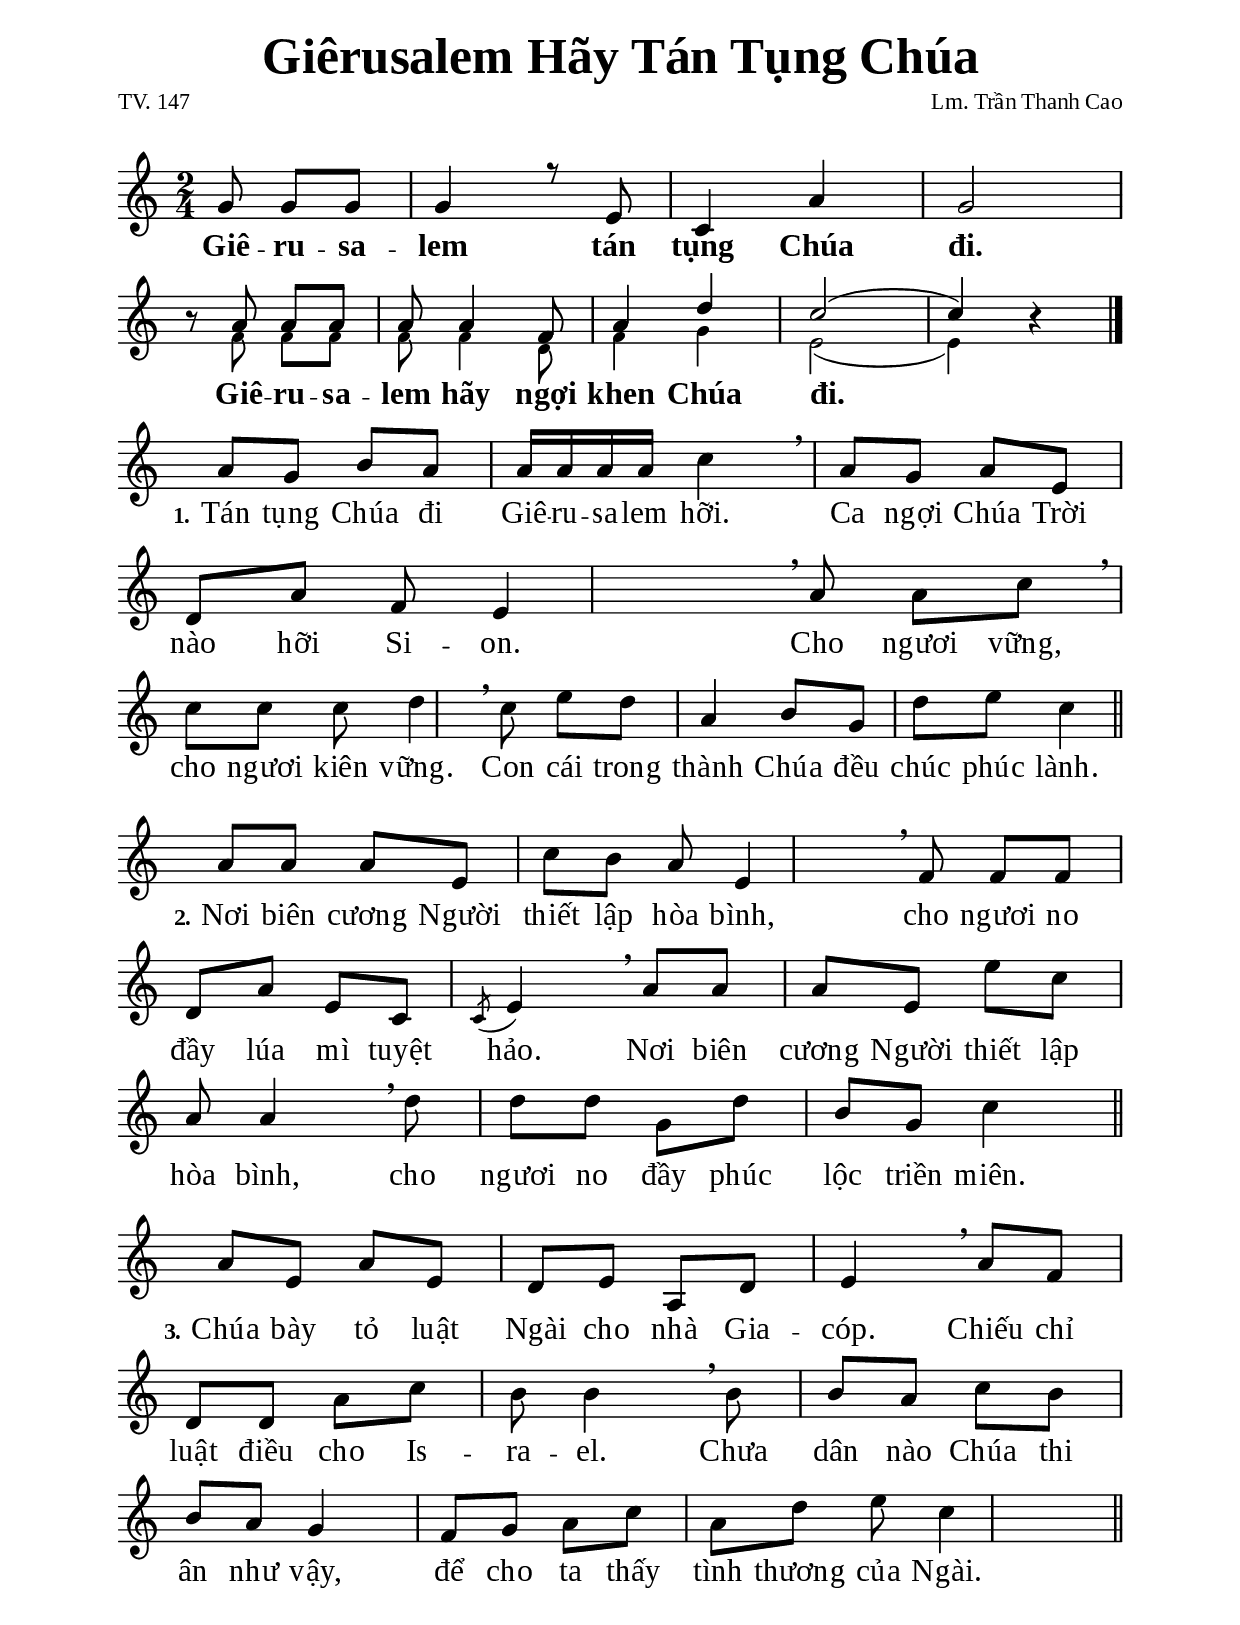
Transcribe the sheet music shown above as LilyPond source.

% Cài đặt chung
\version "2.20.0"
\include "english.ly"

\header {
  title = \markup { \fontsize #3 "Giêrusalem Hãy Tán Tụng Chúa" }
  poet = "TV. 147"
  composer = "Lm. Trần Thanh Cao"
  arranger = " "
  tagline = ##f
}

\paper {
  #(set-paper-size "a4")
  top-margin = 15\mm
  bottom-margin = 15\mm
  left-margin = 20\mm
  right-margin = 20\mm
  indent = #0
  #(define fonts
    (make-pango-font-tree
      "Liberation Serif"
      "Liberation Serif"
      "Liberation Serif"
      (/ 20 20)))
  page-count = #1
}

% Nhạc điệp khúc
nhacDiepKhucSop= \relative c'' {
  \partial 4. g8 g g |
  g4 r8 e |
  c4 a' |
  g2 | \break
  r8 a a a |
  a a4 f8 |
  a4 d |
  c2 ^( |
  c4) r \bar "|."
}

nhacDiepKhucBas = \relative c' {
  \skip 4.
  \skip 2
  \skip 2
  \skip 2
  r8 f f f |
  f f4 d8 |
  f4 g |
  e2 ( |
  e4) r
}

% Nhạc phiên khúc
nhacPhienKhucMot = \relative c'' {
  a8 g b a a16 a a a c4 \breathe
  a8 g a e d a' f e4 \breathe
  a8 a c \breathe
  c c c d4 \breathe
  c8 e d a4 b8 g d' e c4 \bar "||"
}

nhacPhienKhucHai = \relative c'' {
  a8 a a e c' b a e4 \breathe
  f8 f f d a' e c \acciaccatura c8 e4 \breathe
  a8 a a e e' c a a4 \breathe
  d8 d d g, d' b g c4 \bar "||"
}

nhacPhienKhucBa = \relative c'' {
  a8 e a e d e a, d e4 \breathe
  a8 f d d a' c b b4 \breathe
  b8 b a c b b a g4 f8 g a c a d e c4 \bar "||"
}

% Lời điệp khúc
loiDiepKhuc = \lyricmode {
  Giê -- ru -- sa -- lem tán tụng Chúa đi.
  Giê -- ru -- sa -- lem hãy ngợi khen Chúa đi.
}

% Lời phiên khúc
loiPhienKhucMot = \lyricmode {
  \set stanza = #"1."
  Tán tụng Chúa đi Giê -- ru -- sa -- lem hỡi.
  Ca ngợi Chúa Trời nào hỡi Si -- on.
  Cho ngươi vững, cho ngươi kiên vững.
  Con cái trong thành Chúa đều chúc phúc lành.
}

loiPhienKhucHai = \lyricmode {
  \set stanza = #"2."
  Nơi biên cương Người thiết lập hòa bình,
  cho ngươi no đầy lúa mì tuyệt hảo.
  Nơi biên cương Người thiết lập hòa bình,
  cho ngươi no đầy phúc lộc triền miên.
}

loiPhienKhucBa = \lyricmode {
  \set stanza = #"3."
  Chúa bày tỏ luật Ngài cho nhà Gia -- cóp.
  Chiếu chỉ luật điều cho Is -- ra -- el.
  Chưa dân nào Chúa thi ân như vậy,
  để cho ta thấy tình thương của Ngài.
}


% Dàn trang
\score {
  \new ChoirStaff <<
    \new Staff = diepKhuc \with {
        \consists "Merge_rests_engraver"
        \magnifyStaff #(magstep +1)
      }
      <<
      \new Voice = beSop {
        \voiceOne \key c \major \time 2/4 \nhacDiepKhucSop
      }
      \new Voice = beBas {
        \override NoteHead.font-size = #-2
        \voiceTwo \key c \major \time 2/4 \nhacDiepKhucBas
      }
    >>
    \new Lyrics \lyricsto beSop \loiDiepKhuc
  >>
  \layout {
    \override Lyrics.LyricText.font-series = #'bold
    \override Lyrics.LyricText.font-size = #+3
    \override Lyrics.LyricSpace.minimum-distance = #1.0
    \override Score.BarNumber.break-visibility = ##(#f #f #f)
  }
}

\score {
  \new ChoirStaff <<
    \new Staff = phienKhuc \with {
        \magnifyStaff #(magstep +1)
      }
      <<
      \new Voice = beSop {
        \key c \major \time 2/4 \nhacPhienKhucMot
      }
    >>
    \new Lyrics \lyricsto beSop \loiPhienKhucMot
  >>
  \layout {
    \override Staff.TimeSignature.transparent = ##t
    \override Lyrics.LyricText.font-size = #+3
    \override Lyrics.LyricSpace.minimum-distance = #1.0
    \override Score.BarNumber.break-visibility = ##(#f #f #f)
    \set Score.barAlways = ##t
    \set Score.defaultBarType = ""
  } 
}

\score {
  \new ChoirStaff <<
    \new Staff = phienKhuc \with {
        \magnifyStaff #(magstep +1)
      }
      <<
      \new Voice = beSop {
        \key c \major \time 2/4 \nhacPhienKhucHai
      }
    >>
    \new Lyrics \lyricsto beSop \loiPhienKhucHai
  >>
  \layout {
    \override Staff.TimeSignature.transparent = ##t
    \override Lyrics.LyricText.font-size = #+3
    \override Lyrics.LyricSpace.minimum-distance = #1.0
    \override Score.BarNumber.break-visibility = ##(#f #f #f)
    \set Score.barAlways = ##t
    \set Score.defaultBarType = ""
  } 
}

\score {
  \new ChoirStaff <<
    \new Staff = phienKhuc \with {
        \magnifyStaff #(magstep +1)
      }
      <<
      \new Voice = beSop {
        \key c \major \time 2/4 \nhacPhienKhucBa
      }
    >>
    \new Lyrics \lyricsto beSop \loiPhienKhucBa
  >>
  \layout {
    \override Staff.TimeSignature.transparent = ##t
    \override Lyrics.LyricText.font-size = #+3
    \override Lyrics.LyricSpace.minimum-distance = #1.0
    \override Score.BarNumber.break-visibility = ##(#f #f #f)
    \set Score.barAlways = ##t
    \set Score.defaultBarType = ""
  } 
}
